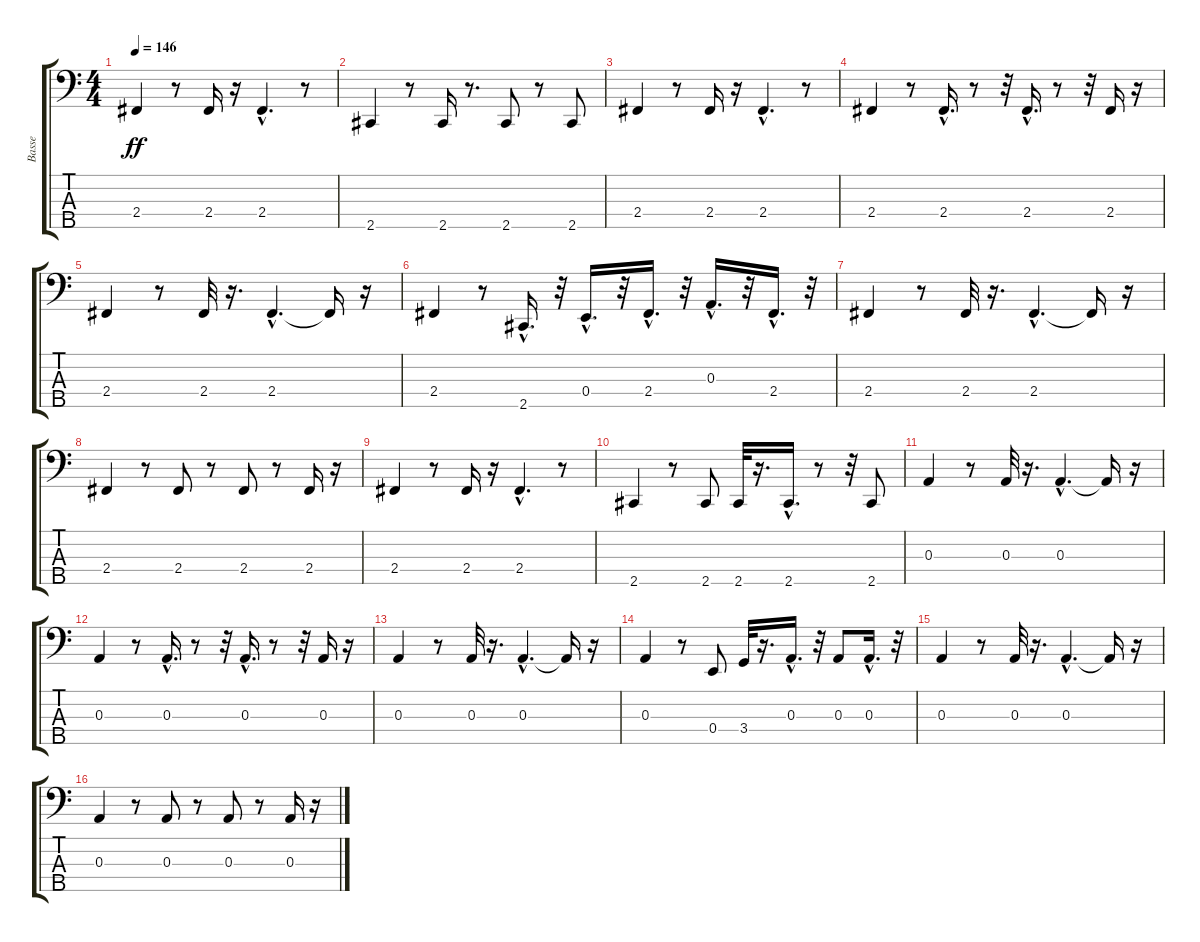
\track ("Basse   " "Basse   ") {instrument electricbassfinger}
\staff {score tabs}
\tuning (G2 D2 A1 E1 B0) {hide}
\ts (4 4)
\tempo 146
\clef f4
\ks c
2.4.4{dy ff} r.8 2.4.16 r.16 2.4{hac}.4{d} r.8 |
2.5.4 r.8 2.5.16 r.8{d} 2.5.8 r.8 2.5.8 |
2.4.4 r.8 2.4.16 r.16 2.4{hac}.4{d} r.8 |
2.4.4 r.8 2.4{hac}.16{d} r.8 r.32 2.4{hac}.16{d} r.8 r.32 2.4.16 r.16 |
2.4.4 r.8 2.4.32 r.16{d} 2.4{hac}.4{d} 2.4{t}.16 r.16 |
2.4.4 r.8 2.5{hac}.16{d} r.32 0.4{hac}.16{d} r.32 2.4{hac}.16{d} r.32 0.3{hac}.16{d} r.32 2.4{hac}.16{d} r.32 |
2.4.4 r.8 2.4.32 r.16{d} 2.4{hac}.4{d} 2.4{t}.16 r.16 |
2.4.4 r.8 2.4.8 r.8 2.4.8 r.8 2.4.16 r.16 |
2.4.4 r.8 2.4.16 r.16 2.4{hac}.4{d} r.8 |
2.5.4 r.8 2.5.8 2.5.32 r.16{d} 2.5{hac}.16{d} r.8 r.32 2.5.8 |
0.3.4 r.8 0.3.32 r.16{d} 0.3{hac}.4{d} 0.3{t}.16 r.16 |
0.3.4 r.8 0.3{hac}.16{d} r.8 r.32 0.3{hac}.16{d} r.8 r.32 0.3.16 r.16 |
0.3.4 r.8 0.3.32 r.16{d} 0.3{hac}.4{d} 0.3{t}.16 r.16 |
0.3.4 r.8 0.4.8 3.4.32 r.16{d} 0.3{hac}.16{d} r.32 0.3.8 0.3{hac}.16{d} r.32 |
0.3.4 r.8 0.3.32 r.16{d} 0.3{hac}.4{d} 0.3{t}.16 r.16 |
0.3.4 r.8 0.3.8 r.8 0.3.8 r.8 0.3.16 r.16
